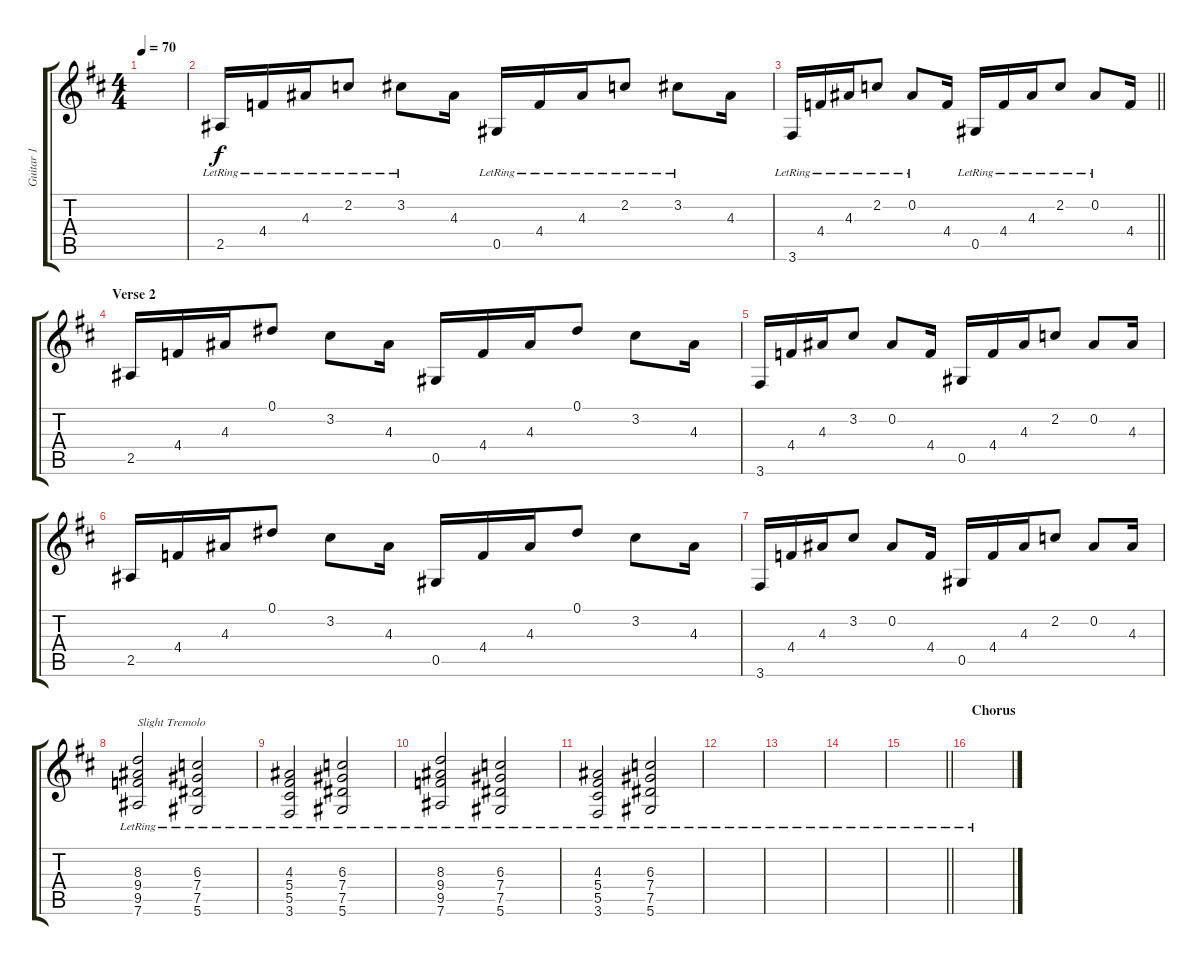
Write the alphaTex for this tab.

\track ("Guitar 1" "Guitar 1") {instrument acousticguitarsteel}
\staff {score tabs}
\tuning (Eb4 Bb3 Gb3 Db3 Ab2 Eb2) {hide}
\ts (4 4)
\tempo 70
\clef g2
\ks d
|
2.5{lr}.16 4.4{lr}.16 4.3{lr}.16 2.2{lr}.8 3.2{lr}.8 4.3.16 0.5{lr}.16 4.4{lr}.16 4.3{lr}.16 2.2{lr}.8 3.2{lr}.8 4.3.16 |
\barLineRight lightlight
3.6{lr}.16 4.4{lr}.16 4.3{lr}.16 2.2{lr}.8 0.2{lr}.8 4.4.16 0.5{lr}.16 4.4{lr}.16 4.3{lr}.16 2.2{lr}.8 0.2{lr}.8 4.4.16 |
\section ("" "Verse 2")
2.5.16 4.4.16 4.3.16 0.1.8 3.2.8 4.3.16 0.5.16 4.4.16 4.3.16 0.1.8 3.2.8 4.3.16 |
3.6.16 4.4.16 4.3.16 3.2.8 0.2.8 4.4.16 0.5.16 4.4.16 4.3.16 2.2.8 0.2.8 4.3.16 |
2.5.16 4.4.16 4.3.16 0.1.8 3.2.8 4.3.16 0.5.16 4.4.16 4.3.16 0.1.8 3.2.8 4.3.16 |
3.6.16 4.4.16 4.3.16 3.2.8 0.2.8 4.4.16 0.5.16 4.4.16 4.3.16 2.2.8 0.2.8 4.3.16 |
(8.3 9.4{lr} 9.5 7.6).2{txt "Slight Tremolo"} (6.3 7.4{lr} 7.5 5.6).2 |
(4.3 5.4{lr} 5.5 3.6).2 (6.3 7.4{lr} 7.5 5.6).2 |
(8.3 9.4{lr} 9.5 7.6).2 (6.3 7.4{lr} 7.5 5.6).2 |
(4.3 5.4{lr} 5.5 3.6).2 (6.3 7.4{lr} 7.5 5.6).2 |
|
|
|
\barLineRight lightlight
|
\section ("" "Chorus")
